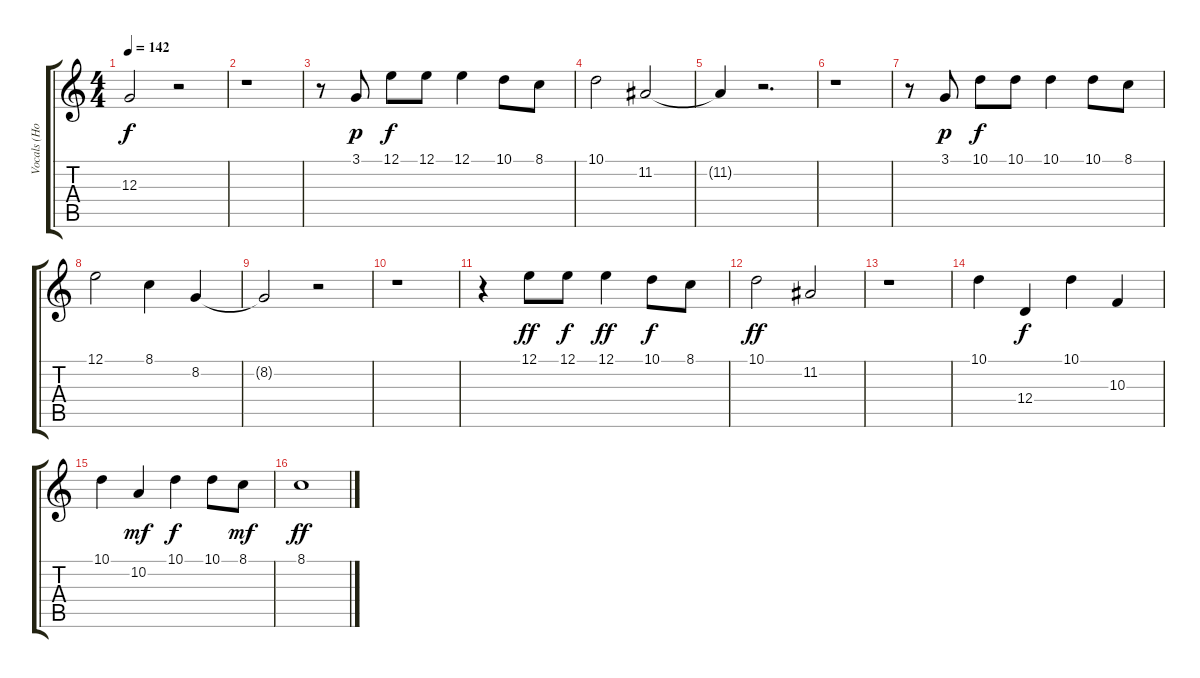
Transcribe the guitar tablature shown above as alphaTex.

\track ("Vocals (Hodgson)" "Vocals (Ho") {instrument flute}
\staff {score tabs}
\tuning (E4 B3 G3 D3 A2 E2) {hide}
\ts (4 4)
\tempo 142
\clef g2
\ks c
12.3.2{dy f} r.2 |
r.1 |
r.8 3.1.8{dy p} 12.1.8{dy f} 12.1.8 12.1.4 10.1.8 8.1.8 |
10.1.2 11.2.2 |
11.2{t}.4 r.2{d} |
r.1 |
r.8 3.1.8{dy p} 10.1.8{dy f} 10.1.8 10.1.4 10.1.8 8.1.8 |
12.1.2 8.1.4 8.2.4 |
8.2{t}.2 r.2 |
r.1 |
r.4 12.1.8{dy ff} 12.1.8{dy f} 12.1.4{dy ff} 10.1.8{dy f} 8.1.8 |
10.1.2{dy ff} 11.2.2 |
r.1 |
10.1.4 12.4.4{dy f} 10.1.4 10.3.4 |
10.1.4 10.2.4{dy mf} 10.1.4{dy f} 10.1.8 8.1.8{dy mf} |
8.1.1{dy ff}
